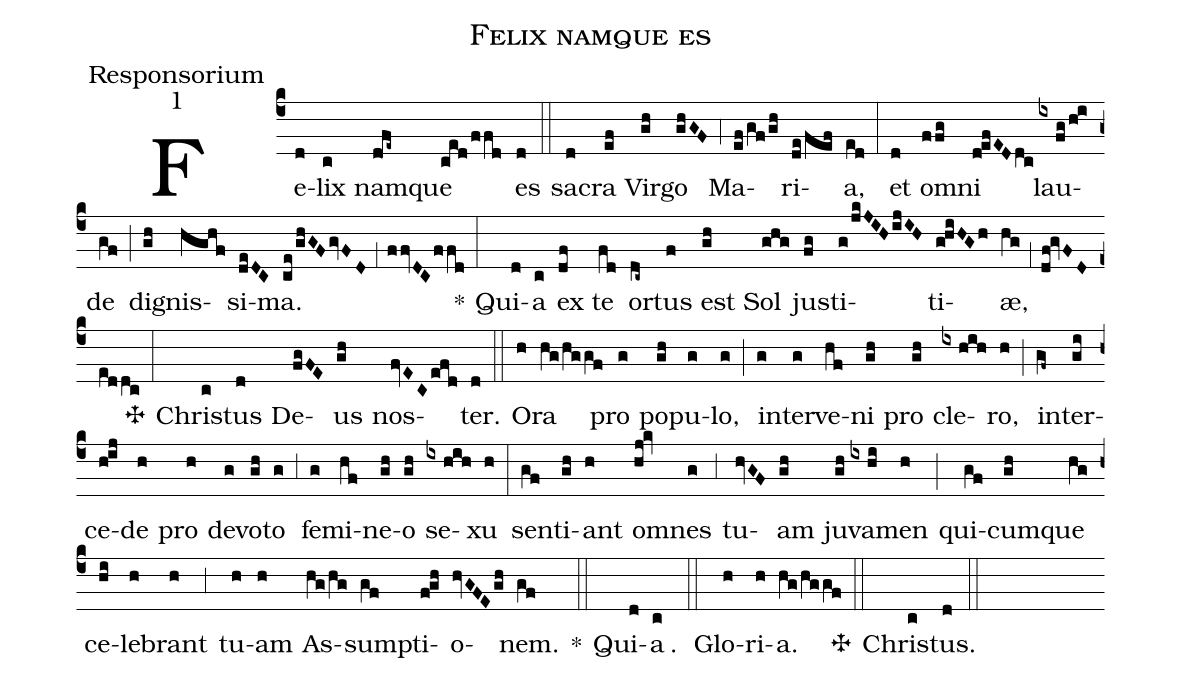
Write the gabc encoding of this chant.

name:Felix namque es;
office-part:Responsorium;
mode:1;
%%
(c4)Fe(d)lix(c) nam(d!fe~)que(ced/f/fd) es(d) (::) sa(d)cra(ef) Vir(gh)go(gh/GF)  (,4) Ma(ef/gf/gh)ri(de/fef)a,(ed) (:) et(d) om(f/fg)ni(d!efED/dc) lau(ix/fg/h@i>)de(gf) (;) di(gh)gnis(hghf)si(deDC)ma.(ce/ghGF/gvFD/,1/f/fvDC/f/fd) *(:) Qui(d)a(c) ex(df) te(fd) or(dc~)tus(f) est(gh) Sol(ghg) jus(fg)ti(g/jkJIH/ijIH)ti(g!hiHG/h)æ,(hg/,1/df!gvFD/ed/dc) <v>\grealtcross</v>(:) Chris(c)tus(d) De(fgFE)us(gh) nos(fvEC/efd)ter.(d) (::) O(h)ra(hg/hg/gf) pro(g) po(gh)pu(g)lo,(g) (;) in(g)ter(g)ve(hf)ni(gh) pro(gh) cle(ix/hih)ro,(h) (;) in(gf~)ter(gi)ce(h!ij)de(h) pro(h) de(g)vo(gh)to(g) (,3) fe(g)mi(hf)ne(gh)o(gh) se(ix/hih)xu(h) (:) sen(gf)ti(gh)ant(h) om(hj!kv)nes(g) (,3) tu(hvGF)am(gh) ju(gh)va(ix/hi)men(h) (;) qui(gf)cum(gh)que(hg) ce(hi)le(h)brant(h) (,3) tu(h)am(h) As(hg/hg)sum(gf)pti(f!gh)o-(hvGFE/gh)nem.(gf) *(::) Qui(d)a(c). (::) Glo(h)ri(h)a.(hg/hg/gf) <v>\grealtcross</v>(::) Chris(c)tus.(d) (::)
